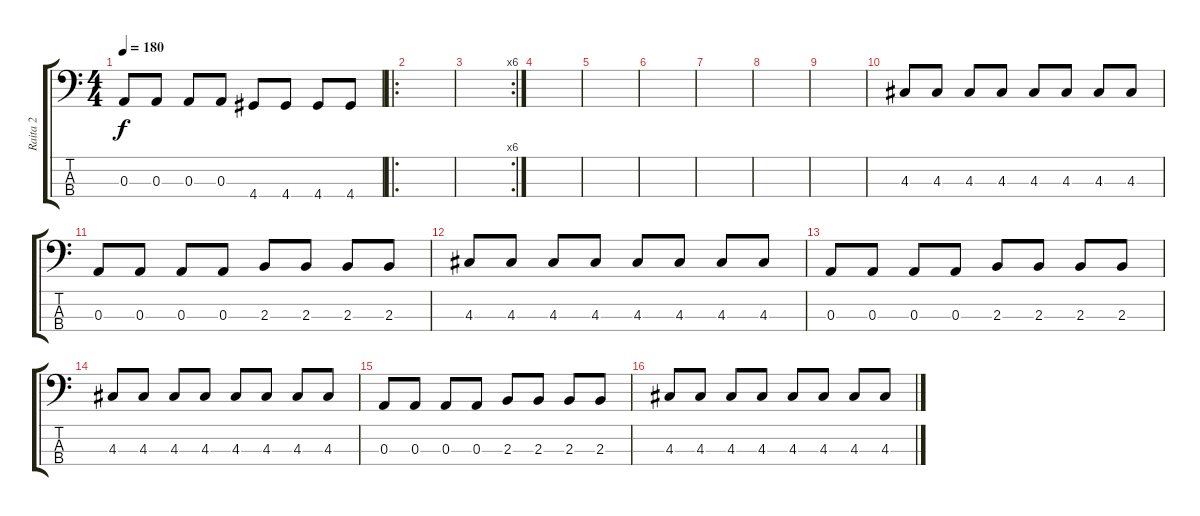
\track ("Raita 2" "Raita 2") {instrument electricbasspick}
\staff {score tabs}
\tuning (G2 D2 A1 E1) {hide}
\ts (4 4)
\tempo 180
\clef f4
\ks c
0.3.8{dy f} 0.3.8 0.3.8 0.3.8 4.4.8 4.4.8 4.4.8 4.4.8 |
\ro
|
\rc 6
|
|
|
|
|
|
|
4.3.8 4.3.8 4.3.8 4.3.8 4.3.8 4.3.8 4.3.8 4.3.8 |
0.3.8 0.3.8 0.3.8 0.3.8 2.3.8 2.3.8 2.3.8 2.3.8 |
4.3.8 4.3.8 4.3.8 4.3.8 4.3.8 4.3.8 4.3.8 4.3.8 |
0.3.8 0.3.8 0.3.8 0.3.8 2.3.8 2.3.8 2.3.8 2.3.8 |
4.3.8 4.3.8 4.3.8 4.3.8 4.3.8 4.3.8 4.3.8 4.3.8 |
0.3.8 0.3.8 0.3.8 0.3.8 2.3.8 2.3.8 2.3.8 2.3.8 |
4.3.8 4.3.8 4.3.8 4.3.8 4.3.8 4.3.8 4.3.8 4.3.8
